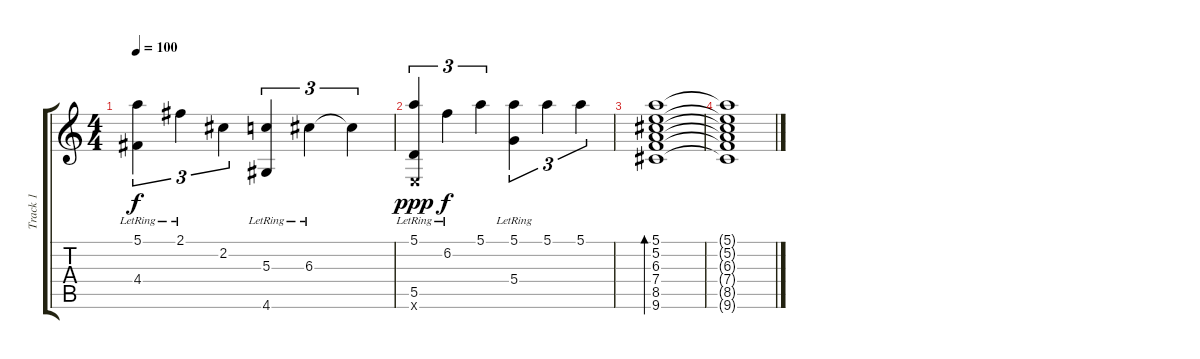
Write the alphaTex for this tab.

\track ("Track 1" "Track 1") {instrument acousticguitarsteel}
\staff {score tabs}
\tuning (E4 B3 G3 D3 A2 E2) {hide}
\ts (4 4)
\tempo 100
\clef g2
\ks c
(5.1 4.4{lr}).4{tu (3 2) dy f} 2.1{lr}.4{tu (3 2)} 2.2.4{tu (3 2)} (5.3 4.6{lr}).4{tu (3 2)} 6.3{lr}.4{tu (3 2)} 6.3{t}.4{tu (3 2)} |
(5.1{lr} 5.5{lr} 0.6{x}).4{tu (3 2) dy ppp volume 4} 6.2{lr}.4{tu (3 2) dy f} 5.1.4{tu (3 2)} (5.1 5.4{lr}).4{tu (3 2)} 5.1.4{tu (3 2)} 5.1.4{tu (3 2)} |
(5.1 5.2 6.3 7.4 8.5 9.6).1{bd 480} |
(5.1{t} 5.2{t} 6.3{t} 7.4{t} 8.5{t} 9.6{t}).1
